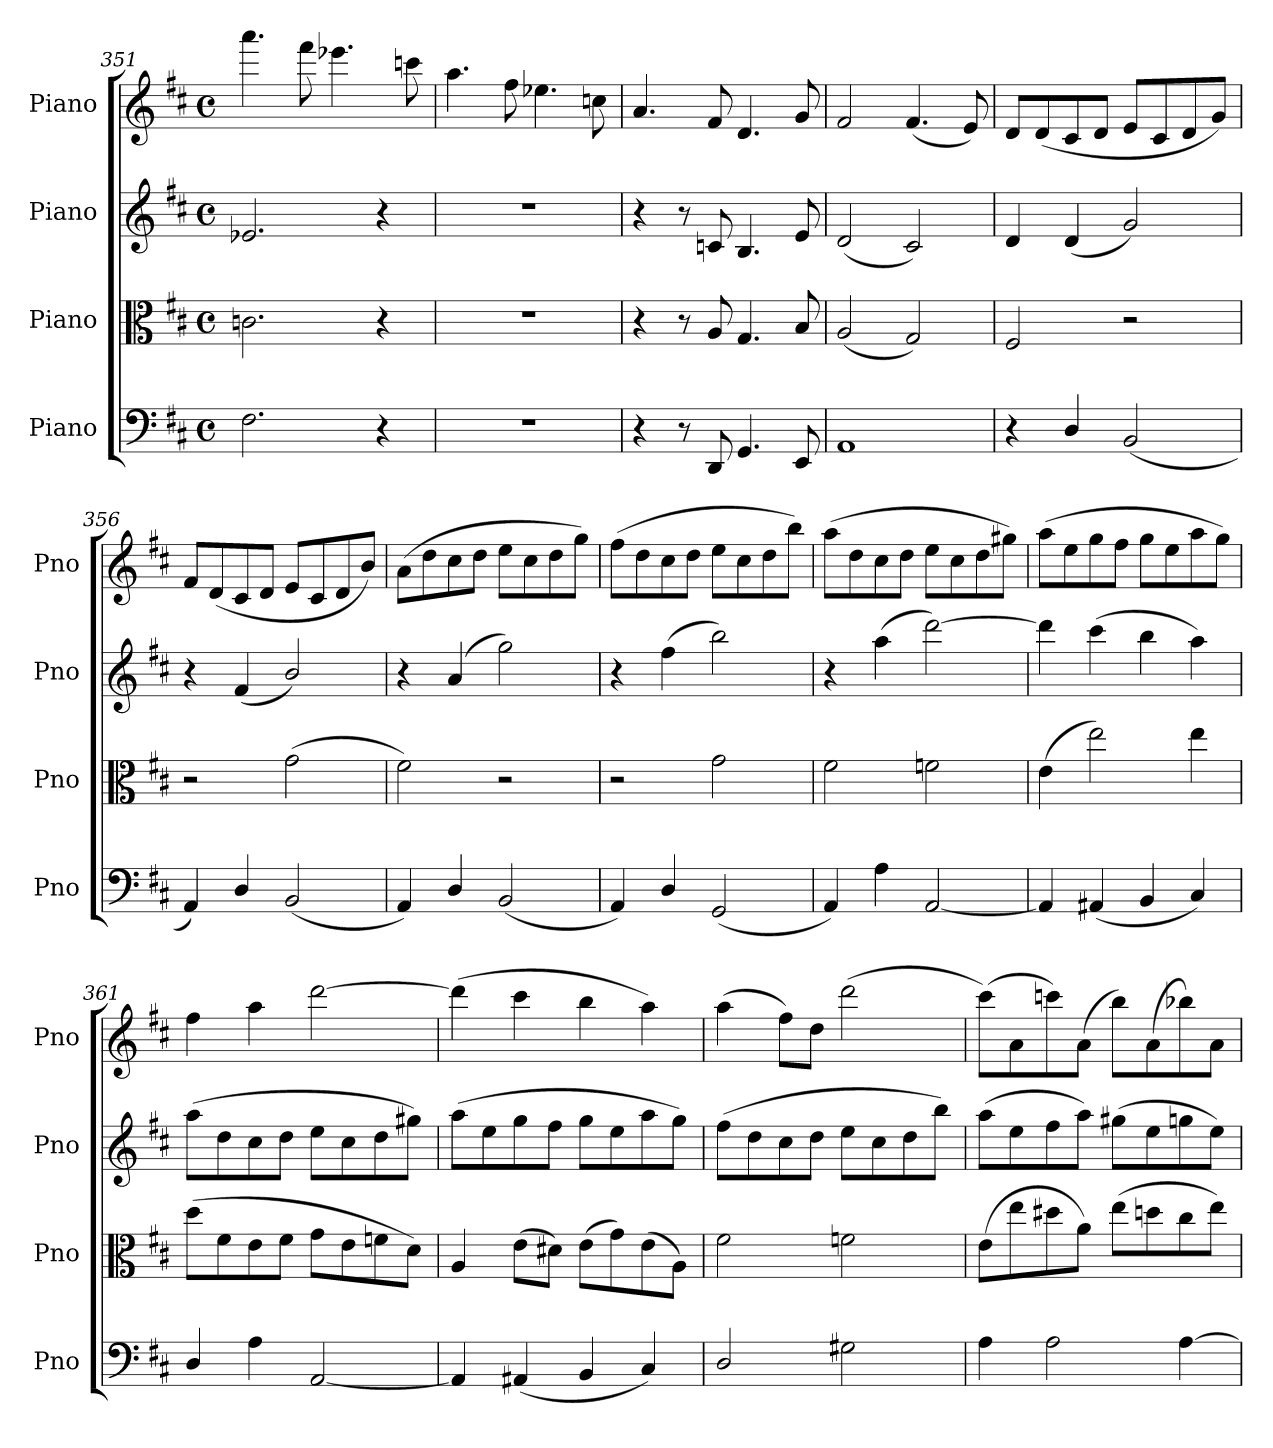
**kern	**kern	**kern	**kern
*part4	*part3	*part2	*part1
*staff4	*staff3	*staff2	*staff1
*I"Piano	*I"Piano	*I"Piano	*I"Piano
*I'Pno	*I'Pno	*I'Pno	*I'Pno
*clefF4	*clefC3	*clefG2	*clefG2
*k[f#c#]	*k[f#c#]	*k[f#c#]	*k[f#c#]
*M4/4	*M4/4	*M4/4	*M4/4
*met(c)	*met(c)	*met(c)	*met(c)
=351	=351	=351	=351
2.F#\	2.cn\	2.e-X/	4.aaa\
.	.	.	8fff#\
.	.	.	4.eee-X\
4r	4r	4r	.
.	.	.	8cccn\
=352	=352	=352	=352
1r	1r	1r	4.aa\
.	.	.	8ff#\
.	.	.	4.ee-X\
.	.	.	8ccn\
=353	=353	=353	=353
4r	4r	4r	4.a/
8r	8r	8r	.
8DD/	8A/	8cn/	8f#/
4.GG/	4.G/	4.B/	4.d/
8EE/	8B/	8e/	8g/
=354	=354	=354	=354
1AA	(2A/	(2d/	2f#/
.	2G/)	2c#/)	(4.f#/
.	.	.	8e/)
=355	=355	=355	=355
4r	2F#/	4d/	8d/L
.	.	.	(8d/
4D/	.	(4d/	8c#/
.	.	.	8d/J
(2BB/	2r	2g/)	8e/L
.	.	.	8c#/
.	.	.	8d/
.	.	.	8g/J)
!!LO:LB:g=z
=356	=356	=356	=356
4AA/)	2r	4r	8f#/L
.	.	.	(8d/
4D/	.	(4f#/	8c#/
.	.	.	8d/J
(2BB/	(2g\	2b/)	8e/L
.	.	.	8c#/
.	.	.	8d/
.	.	.	8b/J)
=357	=357	=357	=357
4AA/)	2f#\)	4r	(8a\L
.	.	.	8dd\
4D/	.	(4a/	8cc#\
.	.	.	8dd\J
(2BB/	2r	2gg\)	8ee\L
.	.	.	8cc#\
.	.	.	8dd\
.	.	.	8gg\J)
=358	=358	=358	=358
4AA/)	2r	4r	(8ff#\L
.	.	.	8dd\
4D/	.	(4ff#\	8cc#\
.	.	.	8dd\J
(2GG/	2g\	2bb\)	8ee\L
.	.	.	8cc#\
.	.	.	8dd\
.	.	.	8bb\J)
=359	=359	=359	=359
4AA/)	2f#\	4r	(8aa\L
.	.	.	8dd\
4A\	.	(4aa\	8cc#\
.	.	.	8dd\J
[2AA/	2fn\	[2ddd\)	8ee\L
.	.	.	8cc#\
.	.	.	8dd\
.	.	.	8gg#X\J)
=360	=360	=360	=360
4AA/]	(4e\	4ddd\]	(8aa\L
.	.	.	8ee\
(4AA#X/	2ee\)	(4ccc#\	8gg\
.	.	.	8ff#\J
4BB/	.	4bb\	8gg\L
.	.	.	8ee\
4C#/)	4ee\	4aa\)	8aa\
.	.	.	8gg\J)
=361	=361	=361	=361
4D/	(8dd\L	(8aa\L	4ff#\
.	8f#\	8dd\	.
4A\	8e\	8cc#\	4aa\
.	8f#\J	8dd\J	.
[2AA/	8g\L	8ee\L	[2ddd\
.	8e\	8cc#\	.
.	8fn\	8dd\	.
.	8d\J)	8gg#X\J)	.
=362	=362	=362	=362
4AA/]	4A/	(8aa\L	(4ddd\]
.	.	8ee\	.
(4AA#X/	(8e\L	8gg\	4ccc#\
.	8d#X\J)	8ff#\J	.
4BB/	(8e\L	8gg\L	4bb\
.	8g\)	8ee\	.
4C#/)	(8e\	8aa\	4aa\)
.	8A\J)	8gg\J)	.
!!LO:LB:g=z
=363	=363	=363	=363
2D/	2f#\	(8ff#\L	(4aa\
.	.	8dd\	.
.	.	8cc#\	8ff#\L)
.	.	8dd\J	8dd\J
2G#X\	2fn\	8ee\L	(2ddd\
.	.	8cc#\	.
.	.	8dd\	.
.	.	8bb\J)	.
=364	=364	=364	=364
4A\	(8e\L	(8aa\L	(8ccc#\L)
.	8ee\	8ee\	8a\
2A\	8dd#X\	8ff#\	8cccn\)
.	8a\J)	8aa\J)	(8a\J
.	(8ee\L	(8gg#X\L	8bb\L)
.	8ddn\	8ee\	(8a\
[4A\	8cc#\	8ggn\	8bb-X\)
.	8ee\J)	8ee\J)	8a\J
=	=	=	=
*-	*-	*-	*-
